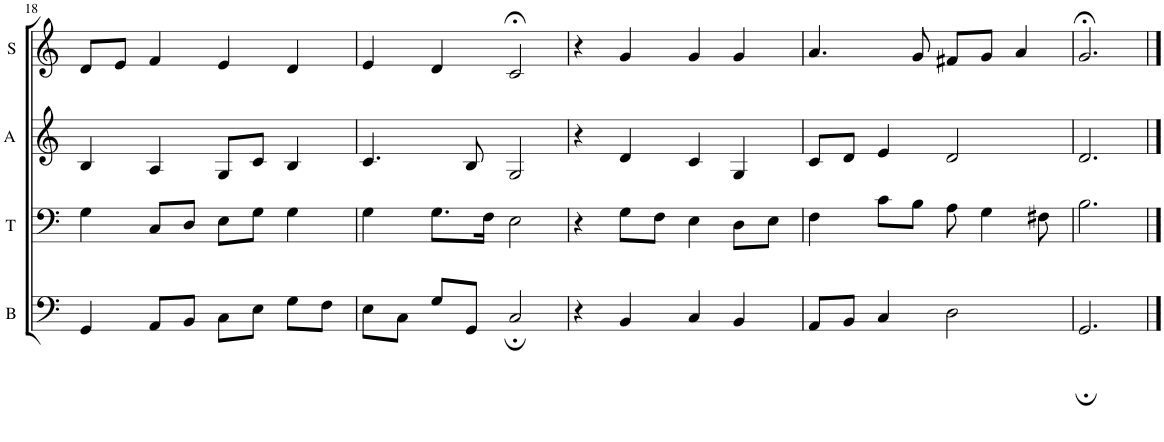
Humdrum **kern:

**kern	**kern	**kern	**kern
*part4	*part3	*part2	*part1
*staff4	*staff3	*staff2	*staff1
*I"B	*I"T	*I"A	*I"S
*I'B	*I'T	*I'A	*I'S
!!LO:PB:g=z
*clefF4	*clefF4	*clefG2	*clefG2
*k[]	*k[]	*k[]	*k[]
*M4/4	*M4/4	*M4/4	*M4/4
=18	=18	=18	=18
4GG/	4G\	4B/	8d/L
.	.	.	8e/J
8AA/L	8C/L	4A/	4f/
8BB/J	8D/J	.	.
8C\L	8E\L	8G/L	4e/
8E\J	8G\J	8c/J	.
8G\L	4G\	4B/	4d/
8F\J	.	.	.
=19	=19	=19	=19
8E\L	4G\	4.c/	4e/
8C\J	.	.	.
8G/L	8.G\L	.	4d/
8GG/J	.	8B/	.
.	16F\Jk	.	.
2C;/	2E\	2G/	2c;</
=20	=20	=20	=20
4r	4r	4r	4r
4BB/	8G\L	4d/	4g/
.	8F\J	.	.
4C/	4E\	4c/	4g/
4BB/	8D\L	4G/	4g/
.	8E\J	.	.
=21	=21	=21	=21
8AA/L	4F\	8c/L	4.a/
8BB/J	.	8d/J	.
4C/	8c\L	4e/	.
.	8B\J	.	8g/
2D\	8A\	2d/	8f#X/L
.	4G\	.	8g/J
.	.	.	4a/
.	8F#X\	.	.
=22	=22	=22	=22
2.GG;/	2.B\	2.d/	2.g;</
==	==	==	==
*-	*-	*-	*-
